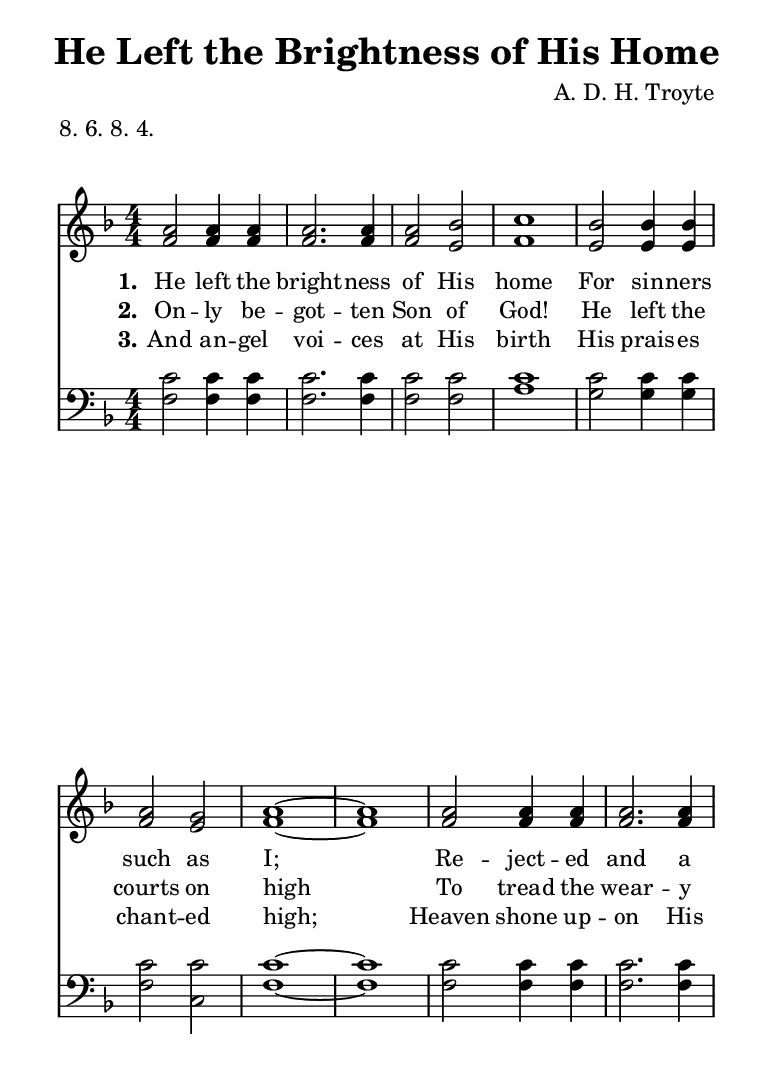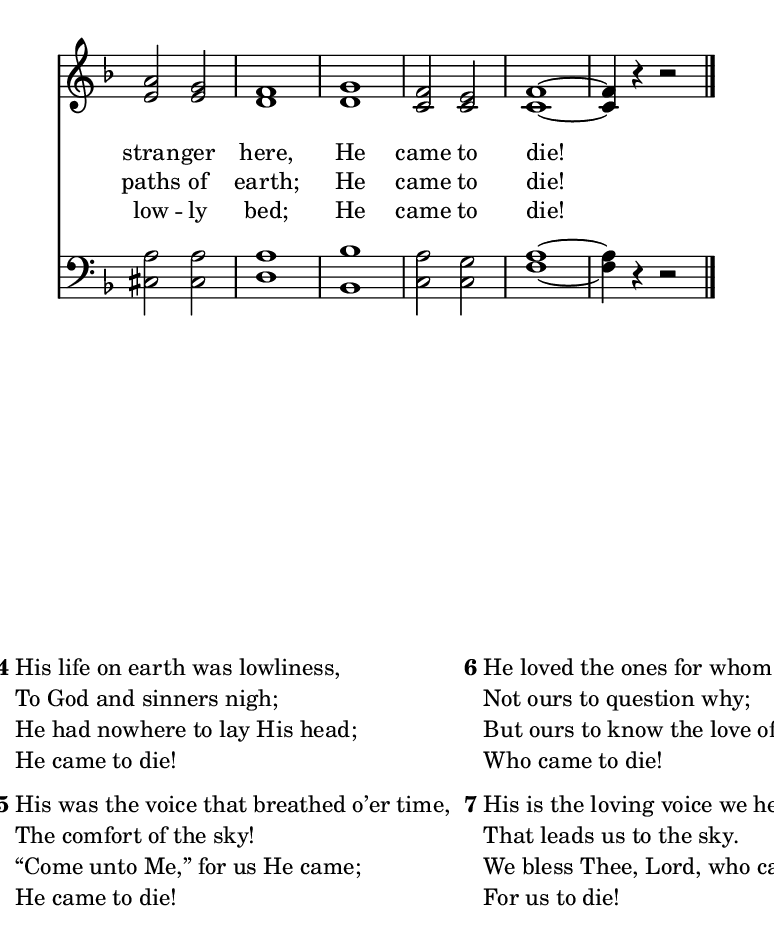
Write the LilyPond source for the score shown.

\include "common/global.ily"
\paper {
  \include "common/paper.ily"
  ragged-last-bottom = ##t
  system-count = #(cond (is-eogsized 2) (#t #f))
  system-system-spacing.padding = 8
}

\header{
  hymnnumber = "137"
  title = "He Left the Brightness of His Home"
  tunename = "Troyte. Adpt"
  meter = "8. 6. 8. 4."
  poet = ""
  composer = "A. D. H. Troyte"
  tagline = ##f
}

% for fermata in MIDI
ta = { \tempo 2=80 }
tb = { \tempo 2=40 }

patternAA = { c2 c4 c4 | c2. c4 | c2 c2 | c1 }
patternBA = { c2 c4 c4 | c2 c2 | c1 ~ | c1 }
patternCA = { c1 | c2 c2 | c1 ~ | c4 c4 c2 }

global = {
  \include "common/overrides.ily"
  \override Staff.TimeSignature.style = #'numbered
  \time 4/4
  \override Score.MetronomeMark.transparent = ##t % hide all fermata changes too
  \ta
  \key f \major
  %\partial 4
  \autoBeamOff
}

notesSoprano = {
\global
\relative c'' {

  \changePitch \patternAA { a a a | a a | a bes | c }
  \changePitch \patternBA { bes bes bes | a g | a | a }
  \changePitch \patternAA { a a a | a a | a g | f }
  \changePitch \patternCA { g | f e | f f r r }

  \bar "|."

}
}

notesAlto = {
\global
\relative e' {

  \changePitch \patternAA { f f f | f f | f e | f }
  \changePitch \patternBA { e e e | f e | f | f }
  \changePitch \patternAA { f f f | f f | e e | d }
  \changePitch \patternCA { d | c c | c | c r r }

}
}

notesTenor = {
\global
\relative a {

  \changePitch \patternAA { c c c | c c | c c | c }
  \changePitch \patternBA { c c c | c c | c | c }
  \changePitch \patternAA { c c c | c c | a a | a }
  \changePitch \patternCA { bes | a g | a | a r r }

}
}

notesBass = {
\global
\relative f {

  \changePitch \patternAA { f f f | f f | f f | a }
  \changePitch \patternBA { g g g | f c | f | f }
  \changePitch \patternAA { f f f | f f | cis cis | d }
  \changePitch \patternCA { bes | c c | f | f r r }

}
}

wordsA = \lyricmode {
\set stanza = "1."

He left the bright -- ness of His home
For sin -- ners such as I;
Re -- ject -- ed and a stran -- ger here,
He came to die!

}

wordsB = \lyricmode {
\set stanza = "2."

On -- ly be -- got -- ten Son of God!
He left the courts on high
To tread the wear -- y paths of earth;
He came to die!

}

wordsC = \lyricmode {
\set stanza = "3."

And an -- gel voi -- ces at His birth
His prais -- es chant -- ed high;
Heaven shone up -- on His low -- ly bed;
He came to die!

}

wordsD = \markuplist {

\line { His life on earth was lowliness, }
\line { To God and sinners nigh; }
\line { He had nowhere to lay His head; }
\line { He came to die! }

}

wordsE = \markuplist {

\line { His was the voice that breathed o’er time, }
\line { The comfort of the sky! }
\line { “Come unto Me,” for us He came; }
\line { He came to die! }

}

wordsF = \markuplist {

\line { He loved the ones for whom He died— }
\line { Not ours to question why; }
\line { But ours to know the love of Him, }
\line { Who came to die! }

}

wordsG = \markuplist {

\line { His is the loving voice we hear }
\line { That leads us to the sky. }
\line { We bless Thee, Lord, who came to earth }
\line { For us to die! }

}

\score {
  \context ChoirStaff <<
    \context Staff = upper <<
      \set Staff.autoBeaming = ##f
      \set ChoirStaff.systemStartDelimiter = #'SystemStartBar
      \set ChoirStaff.printPartCombineTexts = ##f
      \partcombine #'(2 . 9) \notesSoprano \notesAlto
      \context NullVoice = sopranos { \voiceOne << \notesSoprano >> }
      \context NullVoice = altos { \voiceTwo << \notesAlto >> }
      \context Lyrics = one   \lyricsto sopranos \wordsA
      \context Lyrics = two   \lyricsto sopranos \wordsB
      \context Lyrics = three \lyricsto sopranos \wordsC
    >>
    \context Staff = men <<
      \set Staff.autoBeaming = ##f
      \clef bass
      \set ChoirStaff.printPartCombineTexts = ##f
      \partcombine #'(2 . 9) \notesTenor \notesBass
      \context NullVoice = tenors { \voiceOne << \notesTenor >> }
      \context NullVoice = basses { \voiceTwo << \notesBass >> }
    >>
  >>
  \layout {
    \include "common/layout.ily"
  }
  \midi{
    \include "common/midi.ily"
  }
}

\noPageBreak

\markup { \fill-line {
  \hspace #0.1
  \column {
  \line{ \bold 4 \column { \wordsD } } \combine \null \vspace #0.4
  \line{ \bold 5 \column { \wordsE } }
  }
  \hspace #0.1
  \column {
  \line{ \bold 6 \column { \wordsF } } \combine \null \vspace #0.4
  \line{ \bold 7 \column { \wordsG } }
  }
  \hspace #0.1
} }

\version "2.19.49"  % necessary for upgrading to future LilyPond versions.

% vi:set et ts=2 sw=2 ai nocindent syntax=lilypond:
